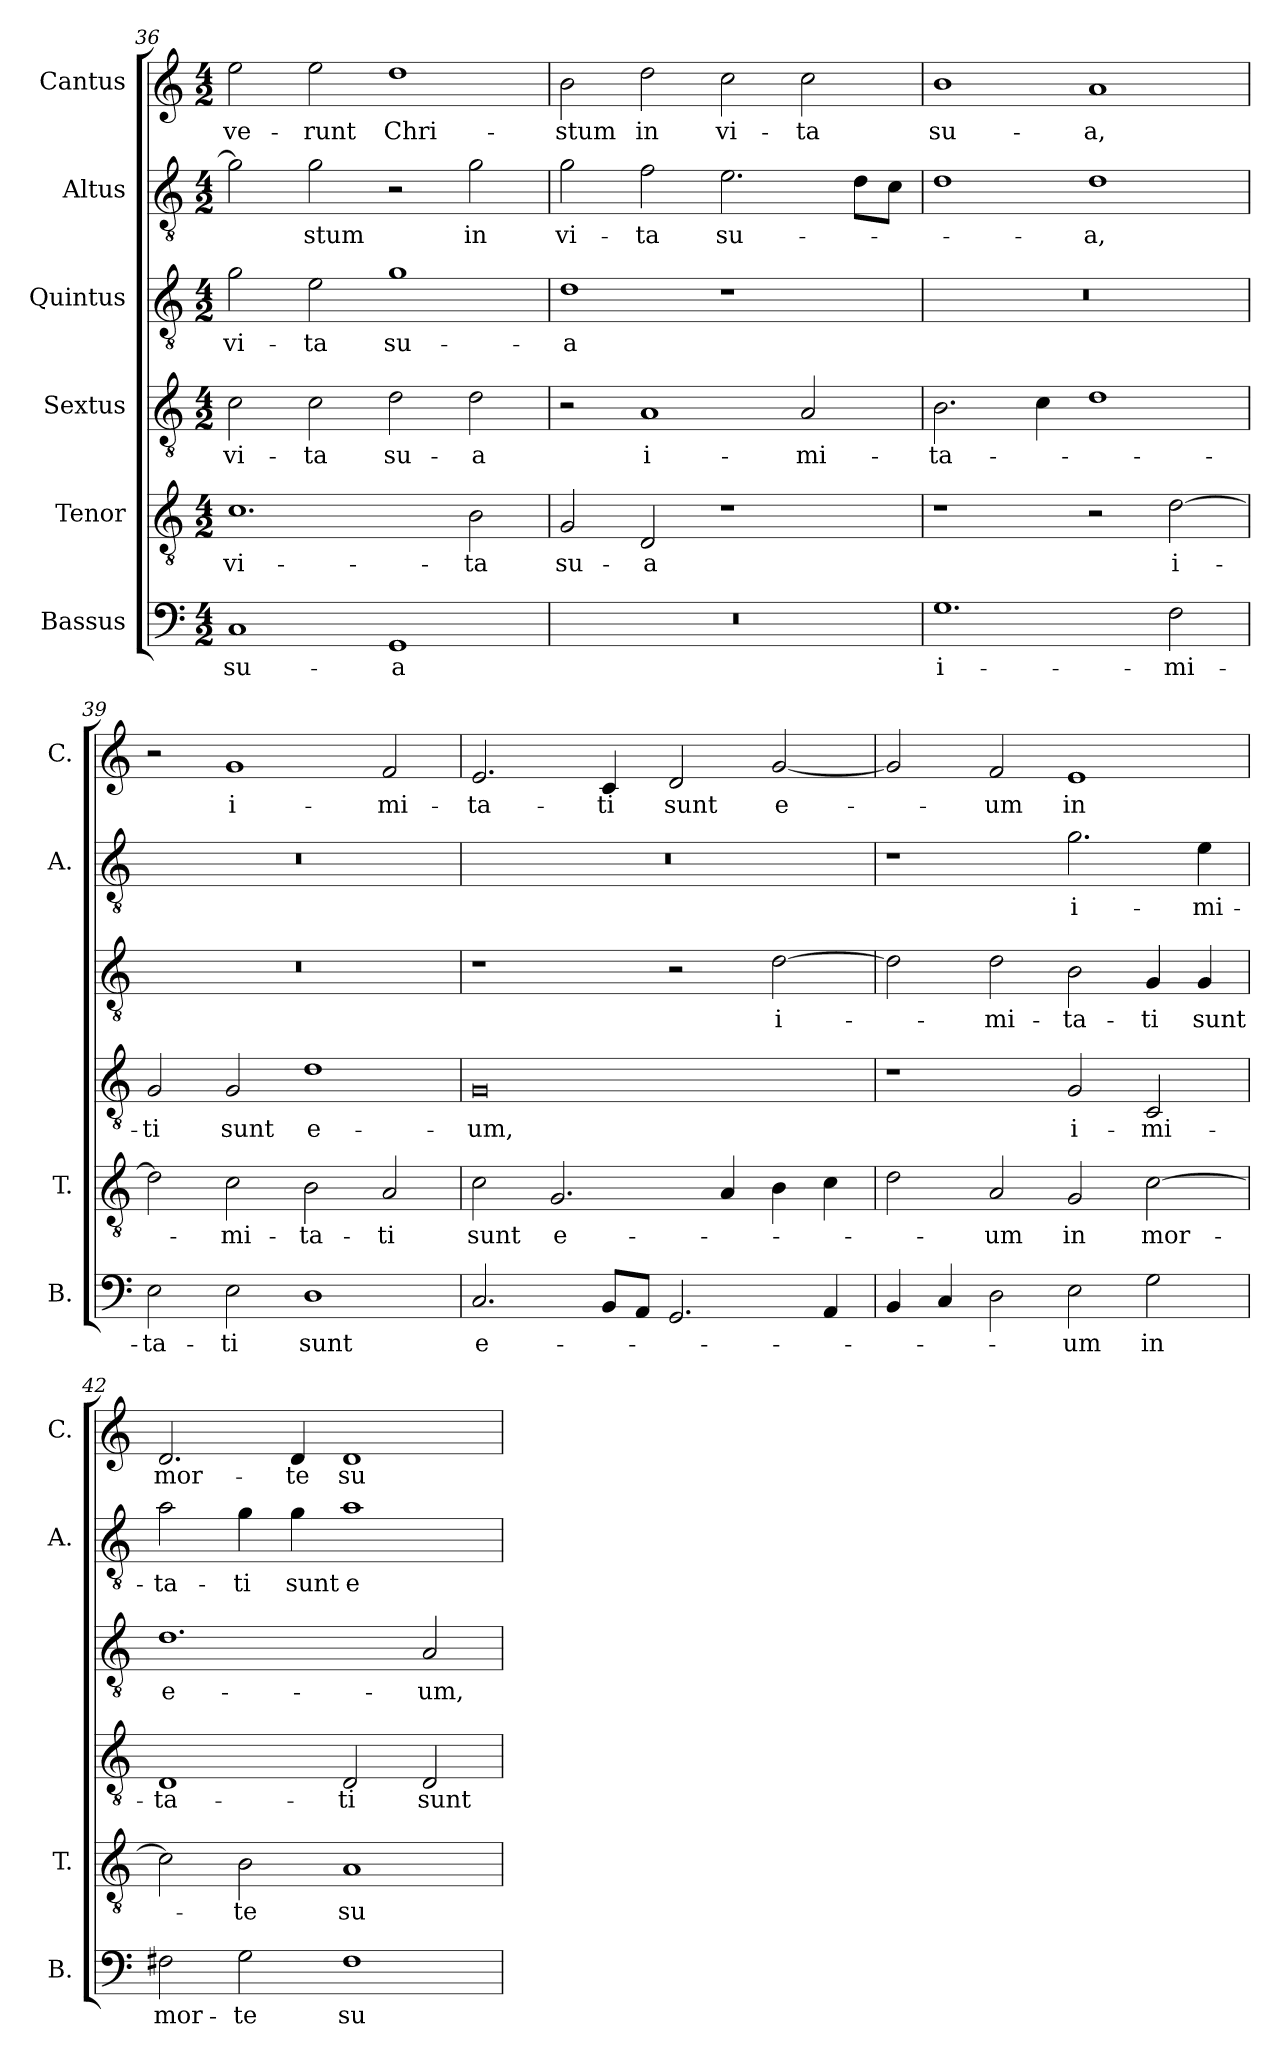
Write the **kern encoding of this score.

**kern	**text	**kern	**text	**kern	**text	**kern	**text	**kern	**text	**kern	**text
*part6	*part6	*part5	*part5	*part4	*part4	*part3	*part3	*part2	*part2	*part1	*part1
*staff6	*staff6	*staff5	*staff5	*staff4	*staff4	*staff3	*staff3	*staff2	*staff2	*staff1	*staff1
*I"Bassus	*	*I"Tenor	*	*I"Sextus	*	*I"Quintus	*	*I"Altus	*	*I"Cantus	*
*I'B.	*	*I'T.	*	*	*	*	*	*I'A.	*	*I'C.	*
*clefF4	*	*clefGv2	*	*clefGv2	*	*clefGv2	*	*clefGv2	*	*clefG2	*
*	*	*ITrd7c12	*	*ITrd7c12	*	*ITrd7c12	*	*ITrd7c12	*	*	*
*k[]	*	*k[]	*	*k[]	*	*k[]	*	*k[]	*	*k[]	*
*C:	*	*C:	*	*C:	*	*C:	*	*C:	*	*C:	*
*M4/2	*	*M4/2	*	*M4/2	*	*M4/2	*	*M4/2	*	*M4/2	*
=36	=36	=36	=36	=36	=36	=36	=36	=36	=36	=36	=36
!	!LO:LY:b	!	!LO:LY:b	!	!LO:LY:b	!	!LO:LY:b	!	!	!	!LO:LY:b
1C	su-	1.C	vi-	2C\	vi-	2G\	vi-	2G\]	.	2ee\	-ve-
!	!	!	!	!	!LO:LY:b	!	!LO:LY:b	!	!LO:LY:b	!	!LO:LY:b
.	.	.	.	2C\	-ta	2E\	-ta	2G\	-stum	2ee\	-runt
!	!LO:LY:b	!	!	!	!LO:LY:b	!	!LO:LY:b	!	!	!	!LO:LY:b
1GG	-a	.	.	2D\	su-	1G	su-	2r	.	1dd	Chri-
!	!	!	!LO:LY:b	!	!LO:LY:b	!	!	!	!LO:LY:b	!	!
.	.	2BB\	-ta	2D\	-a	.	.	2G\	in	.	.
!!LO:PB:g=z
=37	=37	=37	=37	=37	=37	=37	=37	=37	=37	=37	=37
!LO:N:vis=1	!	!	!LO:LY:b	!	!	!	!LO:LY:b	!	!LO:LY:b	!	!LO:LY:b
0r	.	2GG/	su-	2r	.	1D	-a	2G\	vi-	2b\	-stum
!	!	!	!LO:LY:b	!	!LO:LY:b	!	!	!	!LO:LY:b	!	!LO:LY:b
.	.	2DD/	-a	1AA	i-	.	.	2F\	-ta	2dd\	in
!	!	!	!	!	!	!	!	!	!LO:LY:b	!	!LO:LY:b
.	.	1r	.	.	.	1r	.	2.E\	su-	2cc\	vi-
!	!	!	!	!	!LO:LY:b	!	!	!	!	!	!LO:LY:b
.	.	.	.	2AA/	-mi-	.	.	.	.	2cc\	-ta
.	.	.	.	.	.	.	.	8D\L	.	.	.
.	.	.	.	.	.	.	.	8C\J	.	.	.
=38	=38	=38	=38	=38	=38	=38	=38	=38	=38	=38	=38
!	!LO:LY:b	!	!	!	!LO:LY:b	!LO:N:vis=1	!	!	!	!	!LO:LY:b
1.G	i-	1r	.	2.BB\	-ta-	0r	.	1D	.	1b	su-
.	.	.	.	4C\	.	.	.	.	.	.	.
!	!	!	!	!	!	!	!	!	!LO:LY:b	!	!LO:LY:b
.	.	2r	.	1D	.	.	.	1D	-a,	1a	-a,
!	!LO:LY:b	!	!LO:LY:b	!	!	!	!	!	!	!	!
2F\	-mi-	[>2D\	i-	.	.	.	.	.	.	.	.
=39	=39	=39	=39	=39	=39	=39	=39	=39	=39	=39	=39
!	!LO:LY:b	!	!	!	!LO:LY:b	!LO:N:vis=1	!	!LO:N:vis=1	!	!	!
2E\	-ta-	2D\]	.	2GG/	-ti	0r	.	0r	.	2r	.
!	!LO:LY:b	!	!LO:LY:b	!	!LO:LY:b	!	!	!	!	!	!LO:LY:b
2E\	-ti	2C\	-mi-	2GG/	sunt	.	.	.	.	1g	i-
!	!LO:LY:b	!	!LO:LY:b	!	!LO:LY:b	!	!	!	!	!	!
1D	sunt	2BB\	-ta-	1D	e-	.	.	.	.	.	.
!	!	!	!LO:LY:b	!	!	!	!	!	!	!	!LO:LY:b
.	.	2AA/	-ti	.	.	.	.	.	.	2f/	-mi-
=40	=40	=40	=40	=40	=40	=40	=40	=40	=40	=40	=40
!	!LO:LY:b	!	!LO:LY:b	!	!LO:LY:b	!	!	!LO:N:vis=1	!	!	!LO:LY:b
2.C/	e-	2C\	sunt	0GG	-um,	1r	.	0r	.	2.e/	-ta-
!	!	!	!LO:LY:b	!	!	!	!	!	!	!	!
.	.	2.GG/	e-	.	.	.	.	.	.	.	.
!	!	!	!	!	!	!	!	!	!	!	!LO:LY:b
8BB/L	.	.	.	.	.	.	.	.	.	4c/	-ti
8AA/J	.	.	.	.	.	.	.	.	.	.	.
!	!	!	!	!	!	!	!	!	!	!	!LO:LY:b
2.GG/	.	.	.	.	.	2r	.	.	.	2d/	sunt
.	.	4AA/	.	.	.	.	.	.	.	.	.
!	!	!	!	!	!	!	!LO:LY:b	!	!	!	!LO:LY:b
.	.	4BB\	.	.	.	[>2D\	i-	.	.	[<2g/	e-
4AA/	.	4C\	.	.	.	.	.	.	.	.	.
!!LO:LB:g=z
=41	=41	=41	=41	=41	=41	=41	=41	=41	=41	=41	=41
4BB/	.	2D\	.	1r	.	2D\]	.	1r	.	2g/]	.
4C/	.	.	.	.	.	.	.	.	.	.	.
!	!	!	!LO:LY:b	!	!	!	!LO:LY:b	!	!	!	!LO:LY:b
2D\	.	2AA/	-um	.	.	2D\	-mi-	.	.	2f/	-um
!	!LO:LY:b	!	!LO:LY:b	!	!LO:LY:b	!	!LO:LY:b	!	!LO:LY:b	!	!LO:LY:b
2E\	-um	2GG/	in	2GG/	i-	2BB\	-ta-	2.G\	i-	1e	in
!	!LO:LY:b	!	!LO:LY:b	!	!LO:LY:b	!	!LO:LY:b	!	!	!	!
2G\	in	[>2C\	mor-	2CC/	-mi-	4GG/	-ti	.	.	.	.
!	!	!	!	!	!	!	!LO:LY:b	!	!LO:LY:b	!	!
.	.	.	.	.	.	4GG/	sunt	4E\	-mi-	.	.
=42	=42	=42	=42	=42	=42	=42	=42	=42	=42	=42	=42
!	!LO:LY:b	!	!	!	!LO:LY:b	!	!LO:LY:b	!	!LO:LY:b	!	!LO:LY:b
2F#X\	mor-	2C\]	.	1DD	-ta-	1.D	e-	2A\	-ta-	2.d/	mor-
!	!LO:LY:b	!	!LO:LY:b	!	!	!	!	!	!LO:LY:b	!	!
2G\	-te	2BB\	-te	.	.	.	.	4G\	-ti	.	.
!	!	!	!	!	!	!	!	!	!LO:LY:b	!	!LO:LY:b
.	.	.	.	.	.	.	.	4G\	sunt	4d/	-te
!	!LO:LY:b	!	!LO:LY:b	!	!LO:LY:b	!	!	!	!LO:LY:b	!	!LO:LY:b
1F#	su-	1AA	su-	2DD/	-ti	.	.	1A	e-	1d	su-
!	!	!	!	!	!LO:LY:b	!	!LO:LY:b	!	!	!	!
.	.	.	.	2DD/	sunt	2AA/	-um,	.	.	.	.
=	=	=	=	=	=	=	=	=	=	=	=
*-	*-	*-	*-	*-	*-	*-	*-	*-	*-	*-	*-
